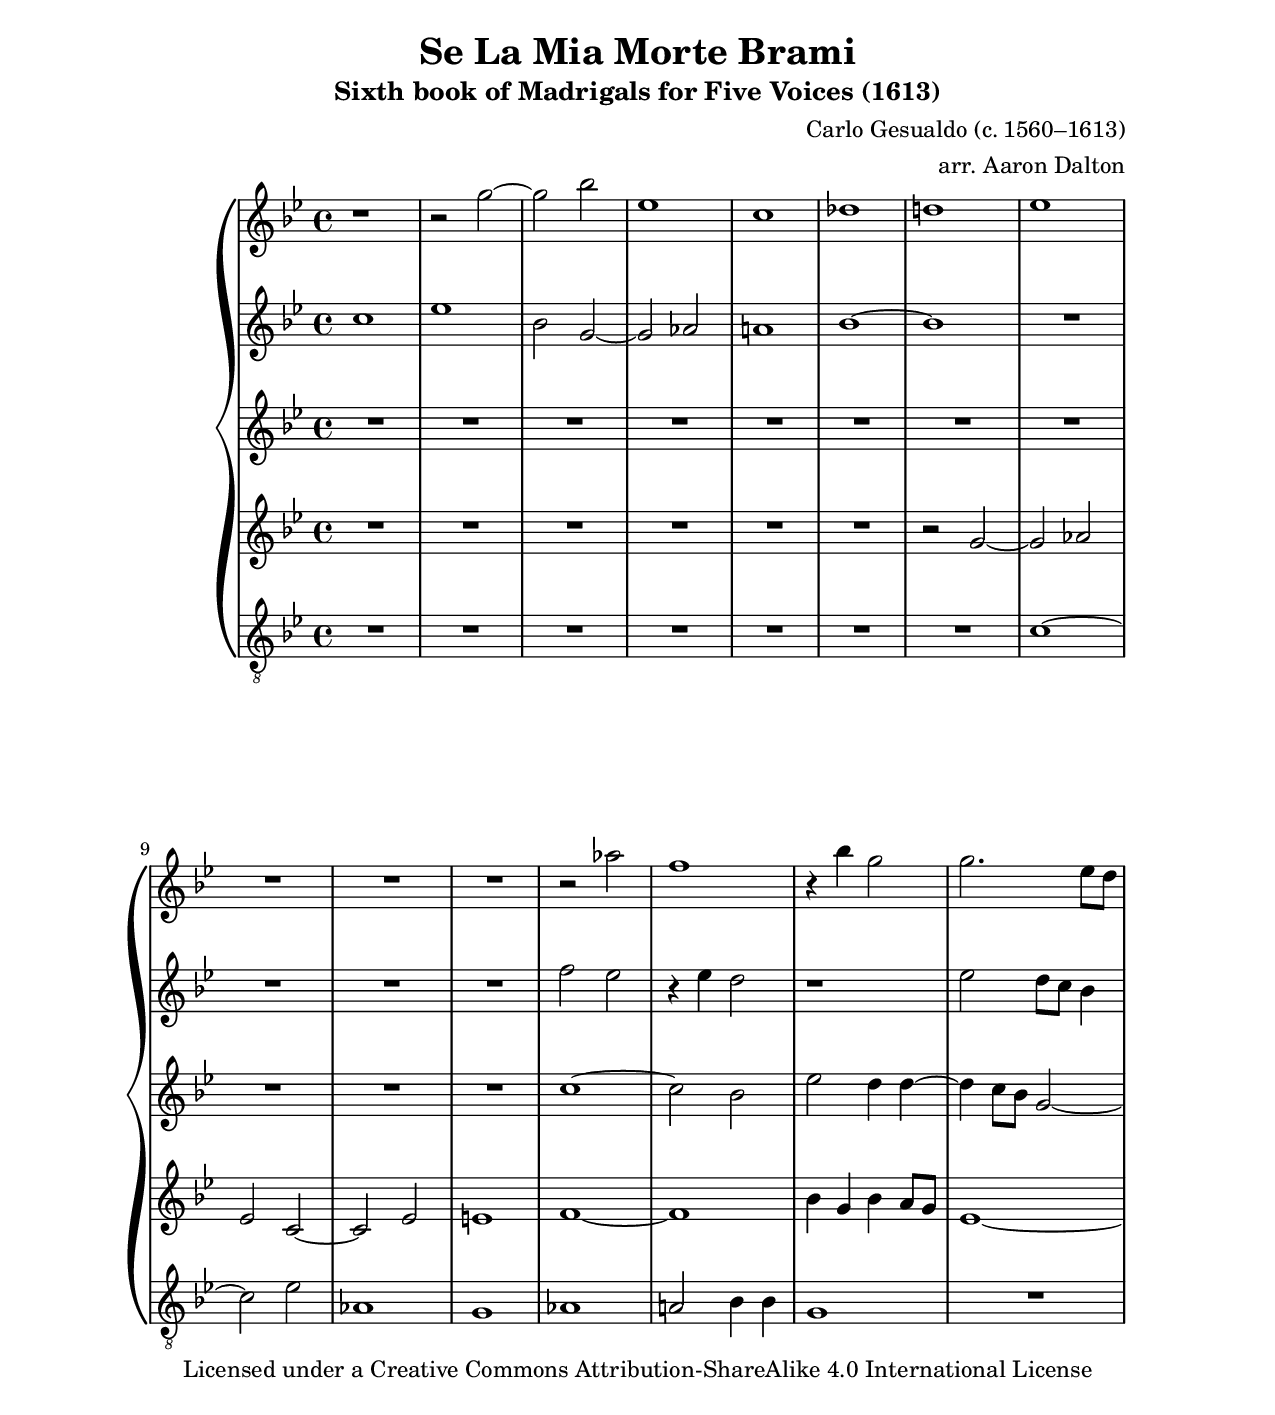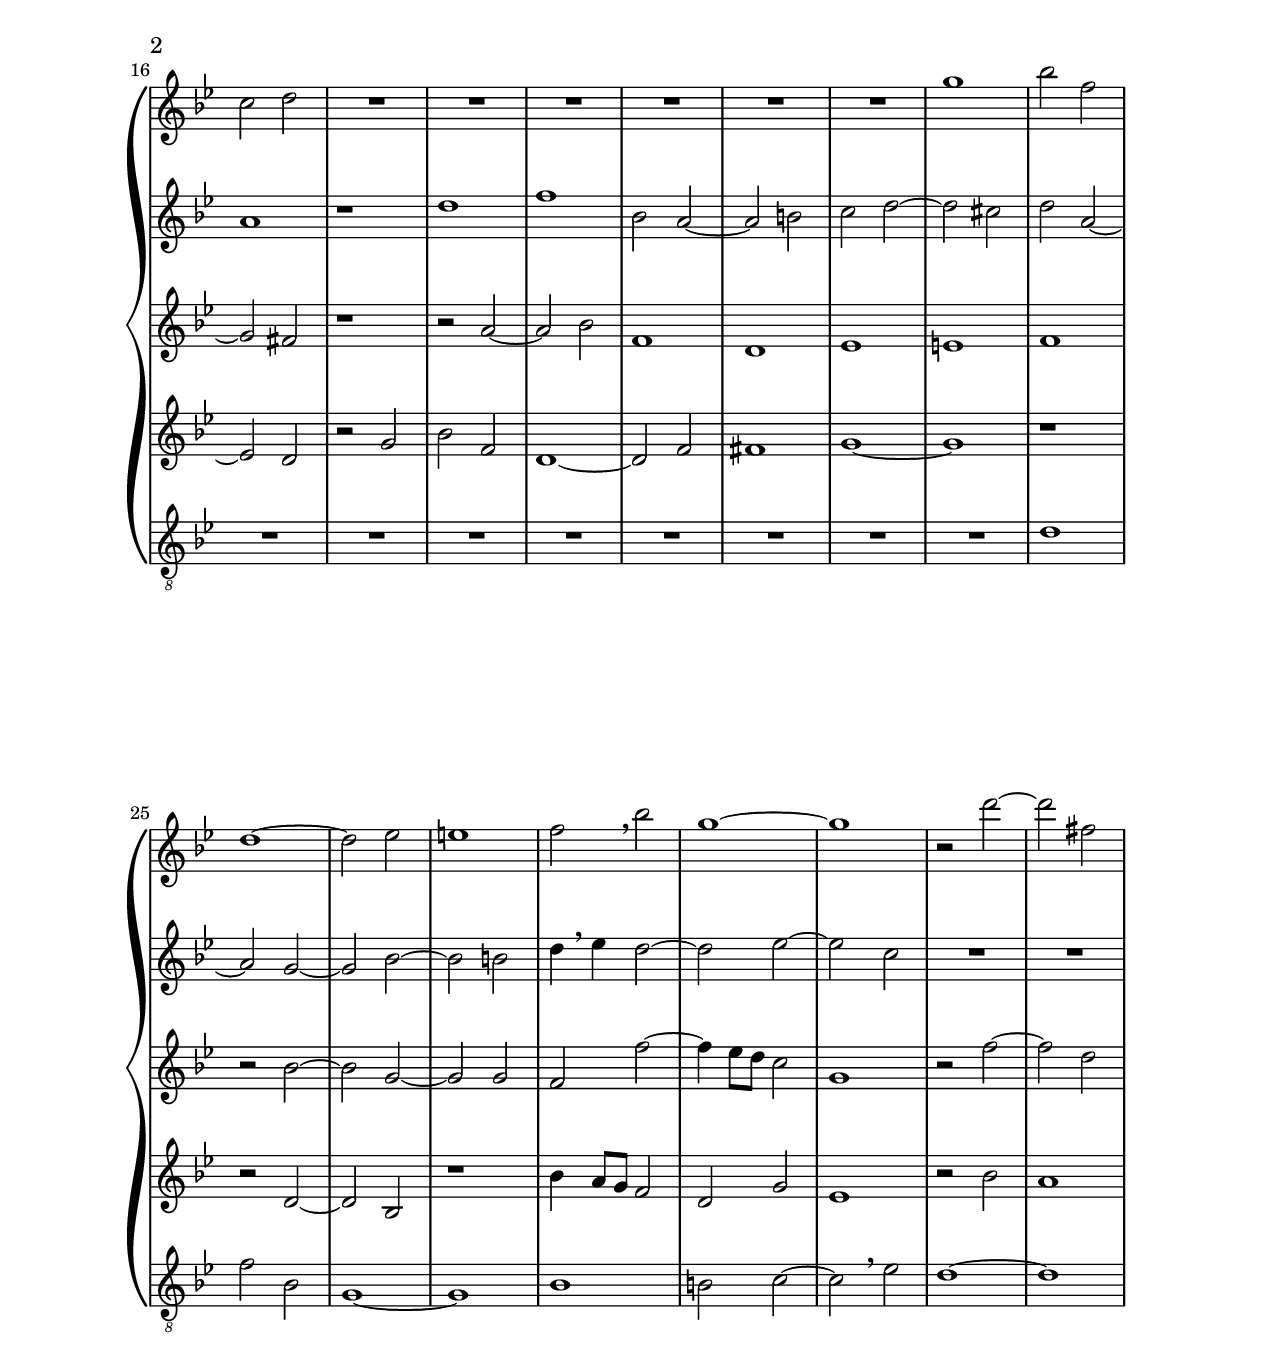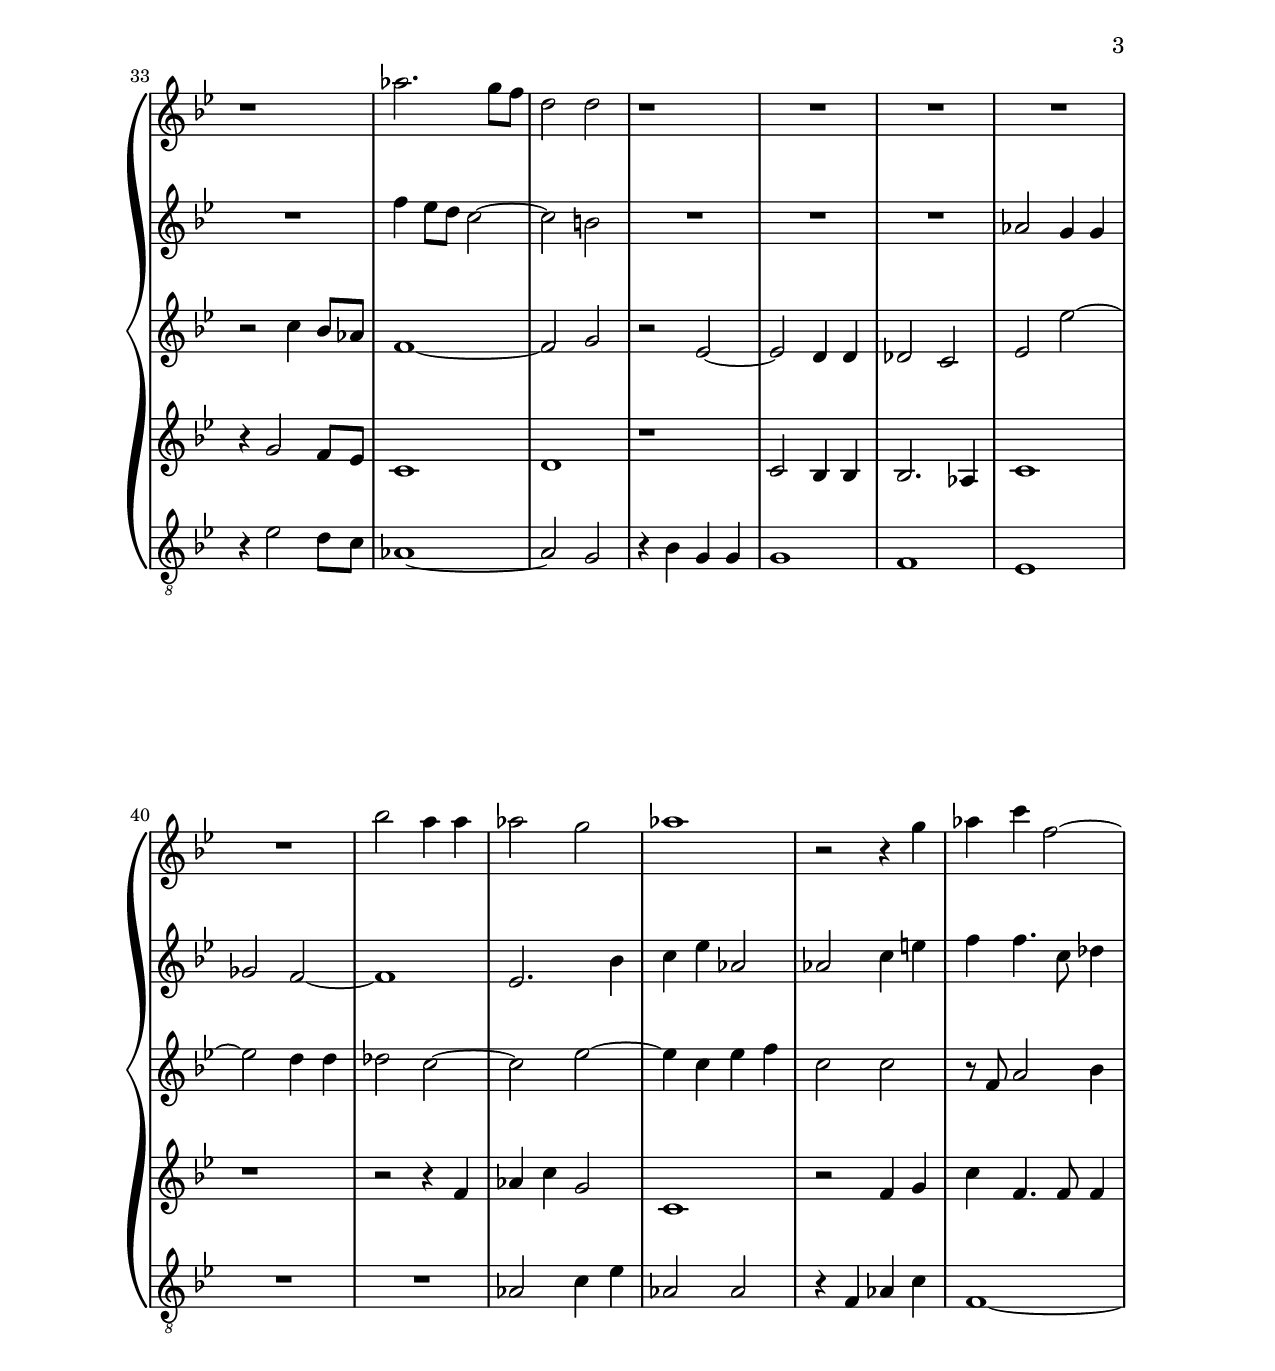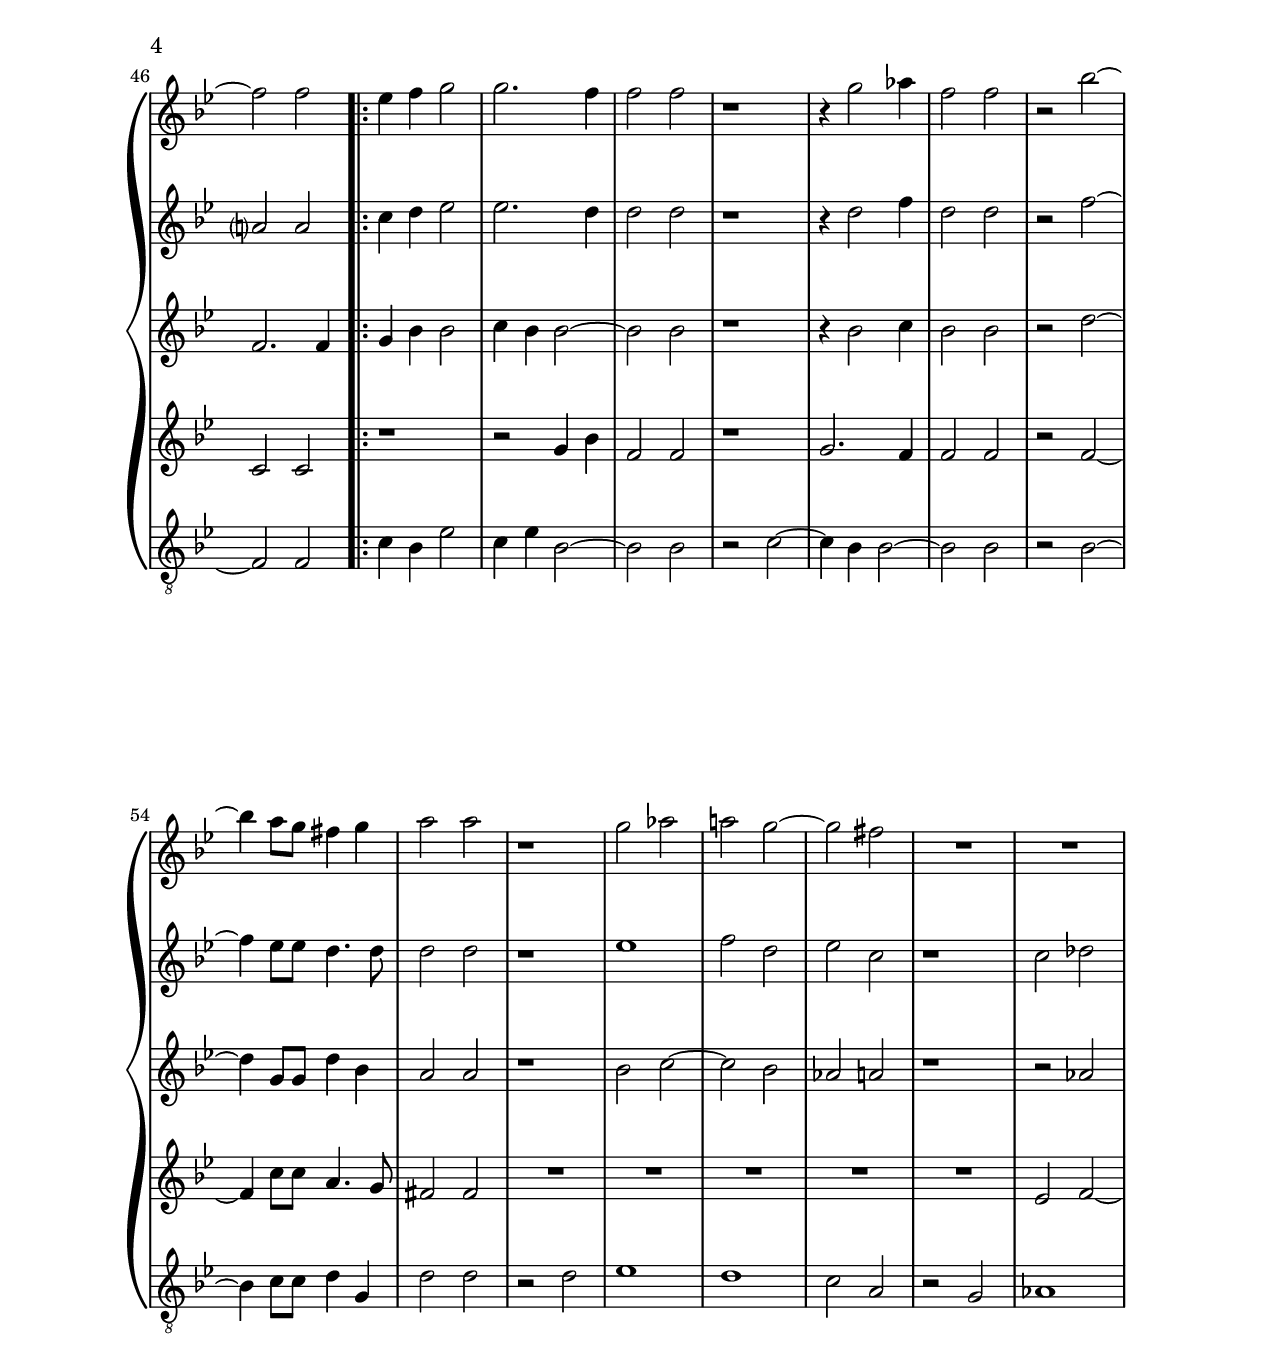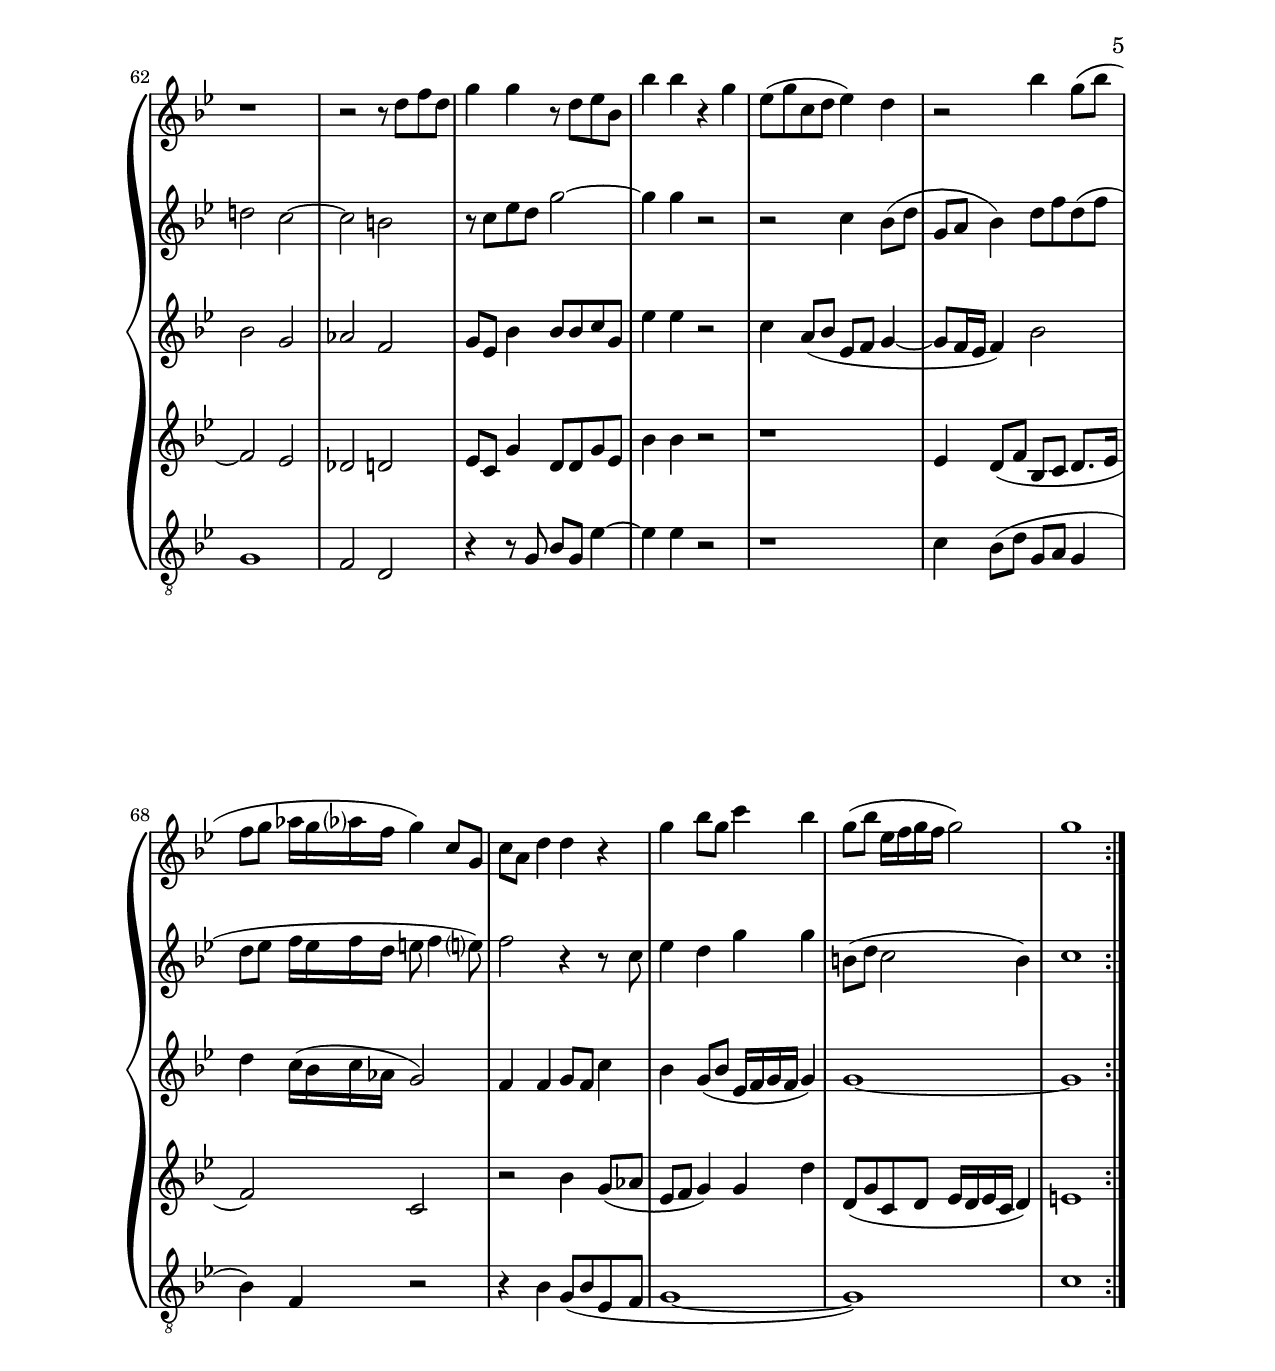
\version "2.18.2"

oneNotes = \transpose c f \relative c'' {
    \time 4/4
    \key f \major
    r1 | r2 d~ | d f | bes,1 | g | aes | a! | bes | R1*3 |
    r2 ees2 | c1 | r4 f d2 | d2. bes8 a | g2 a | R1*2 |
    R1*4 | d1 | f2 c | a1~ | a2 bes | b!1 | c2 \breathe f |
    d1~ | d | r2 a'2~ | a cis, | r1 | ees2. d8 c | a2 a | r1 |
    R1*4 | f'2 e4 e | ees2 d | ees1 | r2 r4 d |
    ees4 g c,2~ | c c \bar ".|:" bes4 c d2 | d2. c4 | c2 c | r1 | r4 d2 ees4 | c2 c |
    r2 f~ | f4 e8 d cis4 d | e2 e | r1 | d2 ees | e! d~ | d cis | R1*2 |
    r1 | r2 r8 a c a | d4 d r8 a bes f | f'4 f r d | bes8( d g, a bes4) a | r2 f'4 d8( f |
    c8 d ees16 d ees? c d4) g,8 d | g8 e a4 a r | d4 f8 d g4 f | d8( f bes,16 c d c d2) | d1 \bar ":|."
}

twoNotes = \transpose c f \relative c'' {
    \time 4/4
    \key f \major
    g1 | bes1 | f2 d~ | d ees | e!1 | f~ | f | R1*4 |
    c'2 bes | r4 bes a2 | r1 | bes2 a8 g f4 | e1 | r | a |
    c1 | f,2 e~ | e fis | g a~ | a gis | a e~ | e d~ | d f~ | f fis | a4 \breathe bes a2~ |
    a2 bes~ | bes g | R1*3 |  c4 bes8 a g2~ | g fis | R1*3 |
    ees2 d4 d | des2 c~ | c1 | bes2. f'4 | g bes ees,2 | ees g4 b |
    c4 c4. g8 aes4 | e?2 e \bar ".|:" g4 a bes2 | bes2. a4 | a2 a | r1 | r4 a2 c4 | a2 a |
    r2 c2~ | c4 bes8 bes a4. a8 | a2 a | r1 | bes1 | c2 a | bes g | r1 | g2 aes |
    a!2 g~ | g fis | r8 g bes a d2~ | d4 d r2 | r g,4 f8( a d, e f4) a8 c a( c |
    a bes c16 bes c a b8 c4 b?8) | c2 r4 r8 g8 | bes4 a d d | fis,8( a g2 fis4) | g1 \bar ":|."
}

threeNotes = \transpose c f \relative c'' {
    \time 4/4
    \key f \major
    \clef "treble"
    R1*11 | g1~ | g2 f | bes2 a4 a~ | a g8 f d2~ | d cis | r1 | r2 e2~
    e f | c1 | a | bes | b! | c | r2 f~ | f d~ | d d | c c'2~ |
    c4 bes8 a g2 | d1 | r2 c'2~ | c a | r2 g4 f8 ees | c1~ | c2 d | r2 bes2~ |
    bes a4 a | aes2 g | bes bes'~ | bes a4 a | aes2 g~ | g bes2~ | bes4 g bes c | g2 g |
    r8 c,8 e2 f4 | c2. c4 \bar ".|:" d4 f f2 | g4 f f2~ | f f | r1 | r4 f2 g4 | f2 f |
    r2 a~ | a4 d,8 d a'4 f | e2 e | r1 | f2 g~ | g f | ees e! | r1 r2 ees |
    f2 d | ees c | d8 bes f'4 f8 f g d | bes'4 bes r2 | g4 e8( f bes, c d4~ | d8 c16 bes c4) f2 |
    a4 g16( f g ees d2) | c4 c d8 c g'4 | f d8( f bes,16 c d c d4) | d1~ | d \bar ":|."
}

fourNotes = \transpose c f \relative c' {
    \time 4/4
    \key f \major
    \clef "treble"
    R1*6 | r2 d~ | d ees | bes g~ | g bes |
    b!1 | c1~ | c | f4 d f e8 d | bes1~ | bes2 a | r2 d | f c |
    a1~ | a2 c | cis1 | d~ | d | r | r2 a~ | a f | r1 | f'4 e8 d c2 |
    a2 d | bes1 | r2 f'2 | e1 | r4 d2 c8 bes | g1 | a | r |
    g2 f4 f | f2. ees4 | g1 | r | r2 r4 c | ees g d2 | g,1 | r2 c4 d |
    g4 c,4. c8 c4 | g2 g \bar ".|:" r1 | r2 d'4 f | c2 c | r1 | d2. c4 | c2 c |
    r2 c~ | c4 g'8 g e4. d8 | cis2 cis | R1*5 | bes2 c~ |
    c bes | aes a! | bes8 g d'4 a8 a d bes | f'4 f r2 | r1 | bes,4 a8( c f, g a8. bes16 |
    c2) g | r2 f'4 d8( ees | bes c d4) d a' | a,8( d g, a bes16 a bes g a4) | b1 \bar ":|."
}

fiveNotes = \transpose c f \relative c' {
    \time 4/4
    \key f \major
    \clef "treble_8"
    R1*7 |  g1~ | g2 bes | ees,1 |
    d1 | ees | e!2 f4 f d1 | R1*9 |
    a'1 | c2 f, | d1~ | d | f |
    fis2 g~ | g \breathe bes2 | a1~ | a | r4 bes2 a8 g | ees1~ | ees2 d | r4 f d d |
    d1 | c | bes | R1*2 | ees2 g4 bes | ees,2 ees | r4 c ees g |
    c,1~ | c2 c \bar ".|:" g'4 f bes2 | g4 bes f2~ | f f | r g~ | g4 f f2~ | f f |
    r2 f2~ | f4 g8 g a4 d, | a'2 a | r2 a | bes1 | a | g2 e | r d | ees1 |
    d1 | c2 a | r4 r8 d f d bes'4~ | bes bes r2 | r1 | g4 f8( a d, e d4~ |
    f4) c r2 | r4 f4 d8( f bes, c | d1~ | d) | g1 \bar ":|."
}


\paper {
  #(set-paper-size "letter")
  top-margin = 1\in
  bottom-margin = 1\in
  left-margin = 1\in
  right-margin = 1\in
}

\header {
    title = "Se La Mia Morte Brami"
    subtitle = "Sixth book of Madrigals for Five Voices (1613)"
    composer = "Carlo Gesualdo (c. 1560–1613)"
    arranger = "arr. Aaron Dalton"
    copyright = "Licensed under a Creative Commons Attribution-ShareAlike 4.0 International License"
}

\score {
    \new GrandStaff <<
        \new Staff \oneNotes
        \new Staff \twoNotes
        \new Staff \threeNotes
        \new Staff \fourNotes
        \new Staff \fiveNotes
    >>

    \layout {

    }

    \midi {
        \tempo 2 = 60
    }
}